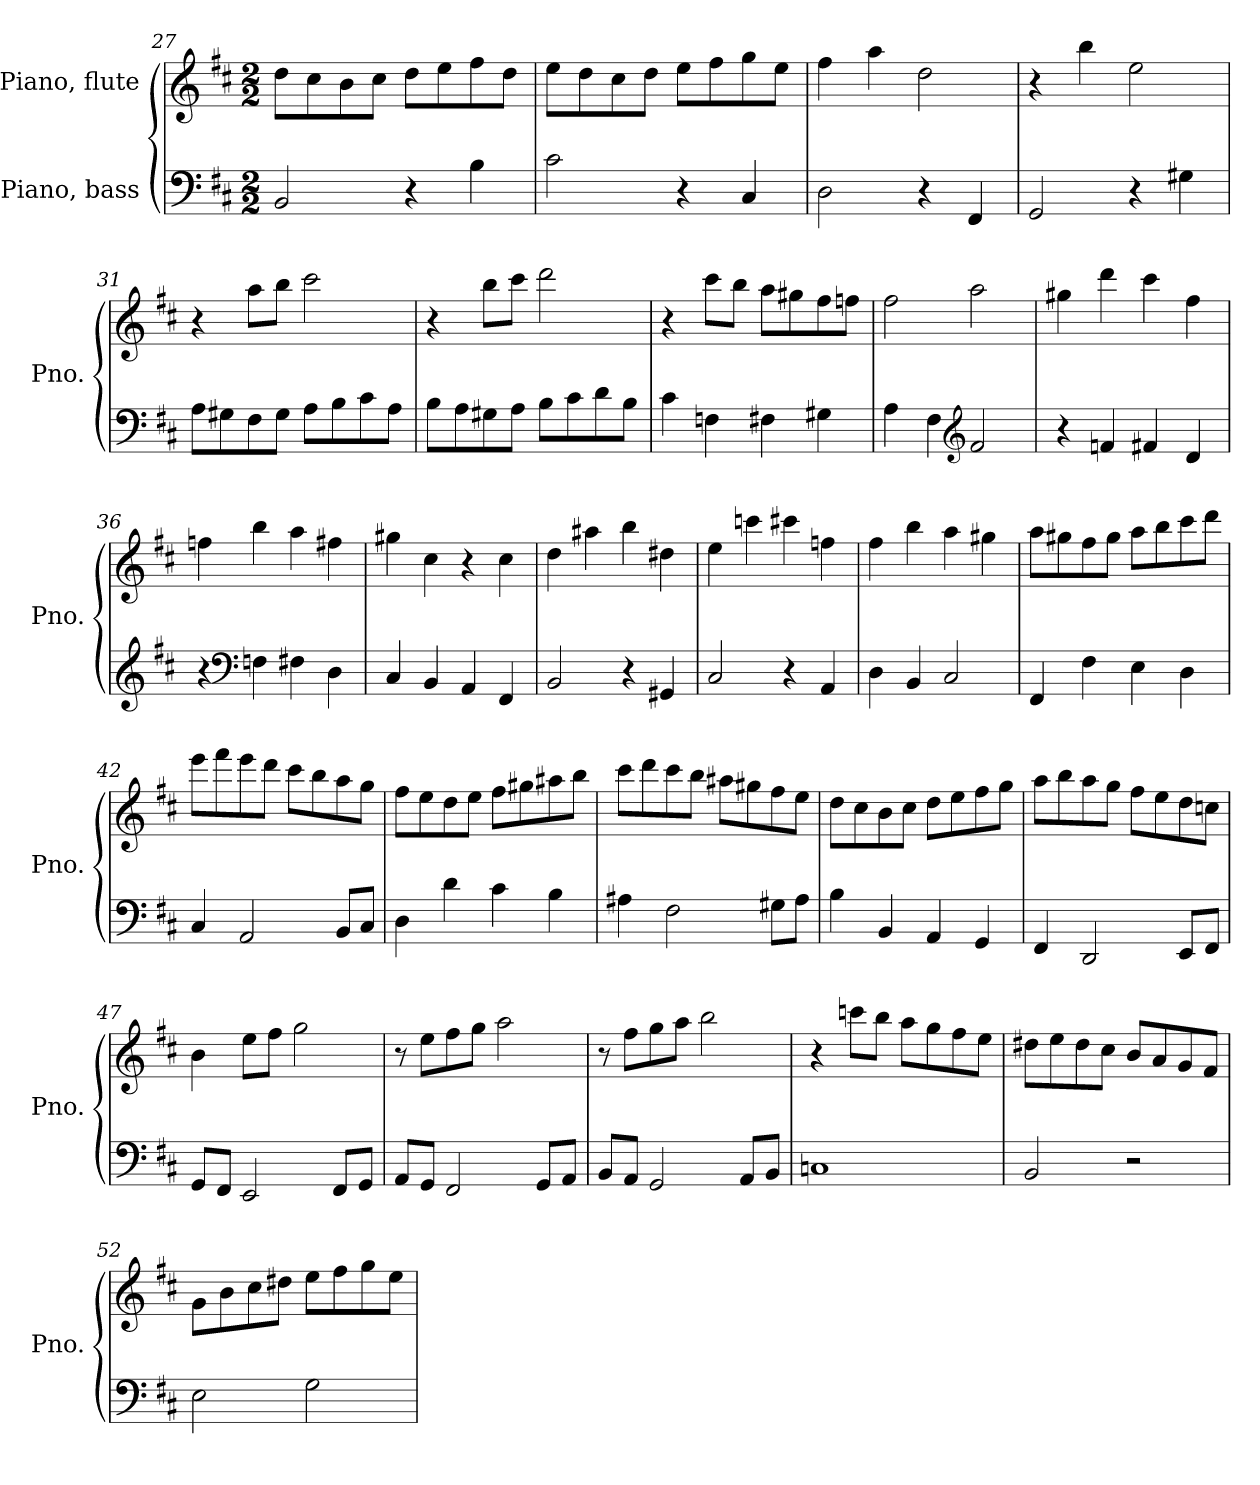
**kern	**kern
*part2	*part1
*staff2	*staff1
*I"Piano, bass	*I"Piano, flute
*I'Pno.	*I'Pno.
*clefF4	*clefG2
*k[f#c#]	*k[f#c#]
*M2/2	*M2/2
=27	=27
2BB/	8dd\L
.	8cc#\
.	8b\
.	8cc#\J
4r	8dd\L
.	8ee\
4B\	8ff#\
.	8dd\J
=28	=28
2c#\	8ee\L
.	8dd\
.	8cc#\
.	8dd\J
4r	8ee\L
.	8ff#\
4C#/	8gg\
.	8ee\J
=29	=29
2D\	4ff#\
.	4aa\
4r	2dd\
4FF#/	.
=30	=30
2GG/	4r
.	4bb\
4r	2ee\
4G#X\	.
!!LO:PB:g=z
=31	=31
8A\L	4r
8G#X\	.
8F#\	8aa\L
8G#\J	8bb\J
8A\L	2ccc#\
8B\	.
8c#\	.
8A\J	.
=32	=32
8B\L	4r
8A\	.
8G#X\	8bb\L
8A\J	8ccc#\J
8B\L	2ddd\
8c#\	.
8d\	.
8B\J	.
=33	=33
4c#\	4r
4Fn\	8ccc#\L
.	8bb\J
4F#X\	8aa\L
.	8gg#X\
4G#X\	8ff#\
.	8ffn\J
=34	=34
4A\	2ff#\
4F#\	.
*clefG2	*
2f#/	2aa\
!!LO:LB:g=z
=35	=35
4r	4gg#X\
4fn/	4ddd\
4f#X/	4ccc#\
4d/	4ff#\
=36	=36
4r	4ffn\
*clefF4	*
4Fn\	4bb\
4F#X\	4aa\
4D\	4ff#X\
=37	=37
4C#/	4gg#X\
4BB/	4cc#\
4AA/	4r
4FF#/	4cc#\
=38	=38
2BB/	4dd\
.	4aa#X\
4r	4bb\
4GG#X/	4dd#X\
=39	=39
2C#/	4ee\
.	4cccn\
4r	4ccc#X\
4AA/	4ffn\
=40	=40
4D\	4ff#\
4BB/	4bb\
2C#/	4aa\
.	4gg#X\
!!LO:LB:g=z
=41	=41
4FF#/	8aa\L
.	8gg#X\
4F#\	8ff#\
.	8gg#\J
4E\	8aa\L
.	8bb\
4D\	8ccc#\
.	8ddd\J
=42	=42
4C#/	8eee\L
.	8fff#\
2AA/	8eee\
.	8ddd\J
.	8ccc#\L
.	8bb\
8BB/L	8aa\
8C#/J	8gg\J
=43	=43
4D\	8ff#\L
.	8ee\
4d\	8dd\
.	8ee\J
4c#\	8ff#\L
.	8gg#X\
4B\	8aa#X\
.	8bb\J
!!LO:LB:g=z
=44	=44
4A#X\	8ccc#\L
.	8ddd\
2F#\	8ccc#\
.	8bb\J
.	8aa#X\L
.	8gg#X\
8G#X\L	8ff#\
8A#\J	8ee\J
=45	=45
4B\	8dd\L
.	8cc#\
4BB/	8b\
.	8cc#\J
4AA/	8dd\L
.	8ee\
4GG/	8ff#\
.	8gg\J
=46	=46
4FF#/	8aa\L
.	8bb\
2DD/	8aa\
.	8gg\J
.	8ff#\L
.	8ee\
8EE/L	8dd\
8FF#/J	8ccn\J
=47	=47
8GG/L	4b\
8FF#/J	.
2EE/	8ee\L
.	8ff#\J
.	2gg\
8FF#/L	.
8GG/J	.
!!LO:LB:g=z
=48	=48
8AA/L	8r
8GG/J	8ee\L
2FF#/	8ff#\
.	8gg\J
.	2aa\
8GG/L	.
8AA/J	.
=49	=49
8BB/L	8r
8AA/J	8ff#\L
2GG/	8gg\
.	8aa\J
.	2bb\
8AA/L	.
8BB/J	.
=50	=50
1Cn	4r
.	8cccn\L
.	8bb\J
.	8aa\L
.	8gg\
.	8ff#\
.	8ee\J
=51	=51
2BB/	8dd#X\L
.	8ee\
.	8dd#\
.	8cc#\J
2r	8b/L
.	8a/
.	8g/
.	8f#/J
=52	=52
2E\	8g\L
.	8b\
.	8cc#\
.	8dd#X\J
2G\	8ee\L
.	8ff#\
.	8gg\
.	8ee\J
=	=
*-	*-
